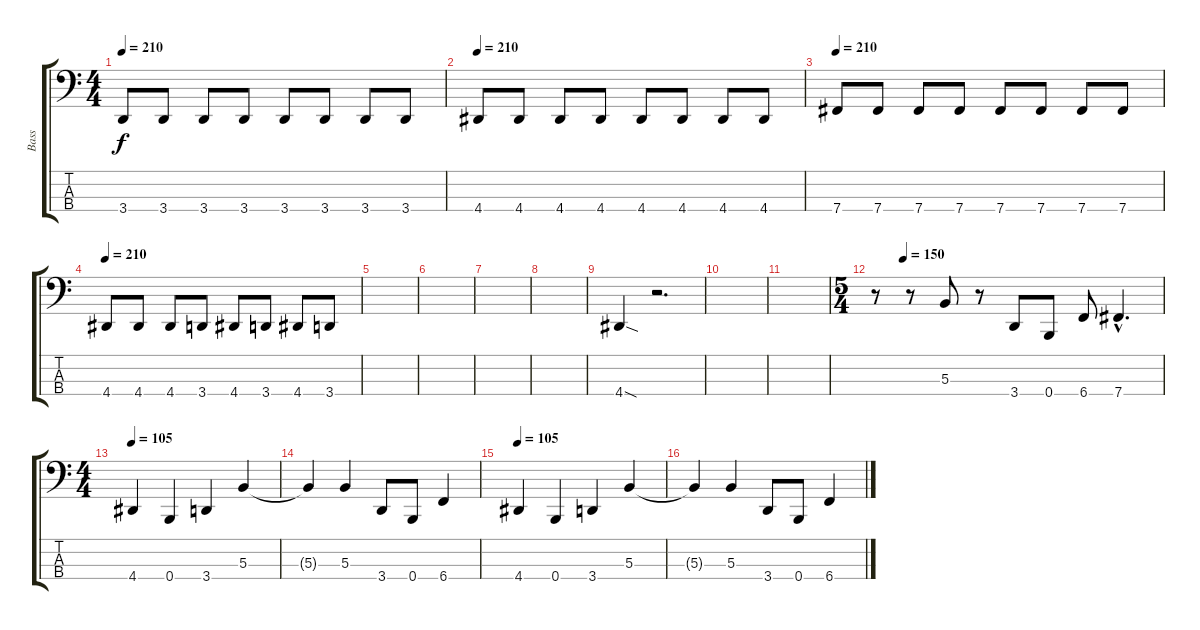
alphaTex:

\track ("Bass" "Bass") {instrument electricbasspick}
\staff {score tabs}
\tuning (E2 B1 Gb1 B0) {hide}
\ts (4 4)
\tempo 210
\clef f4
\ks c
3.4.8{dy f} 3.4.8 3.4.8 3.4.8 3.4.8 3.4.8 3.4.8 3.4.8 |
\tempo 210
4.4.8 4.4.8 4.4.8 4.4.8 4.4.8 4.4.8 4.4.8 4.4.8 |
\tempo 210
7.4.8 7.4.8 7.4.8 7.4.8 7.4.8 7.4.8 7.4.8 7.4.8 |
\tempo 210
4.4.8 4.4.8 4.4.8 3.4.8 4.4.8 3.4.8 4.4.8 3.4.8 |
|
|
|
|
4.4{sod}.4 r.2{d} |
|
|
\ts (5 4)
\tempo (150 0.1)
r.8 r.8 5.3.8 r.8 3.4.8 0.4.8 6.4.8 7.4{hac}.4{d} |
\ts (4 4)
\tempo 105
4.4.4 0.4.4 3.4.4 5.3.4 |
5.3{t}.4 5.3.4 3.4.8 0.4.8 6.4.4 |
\tempo 105
4.4.4 0.4.4 3.4.4 5.3.4 |
5.3{t}.4 5.3.4 3.4.8 0.4.8 6.4.4
